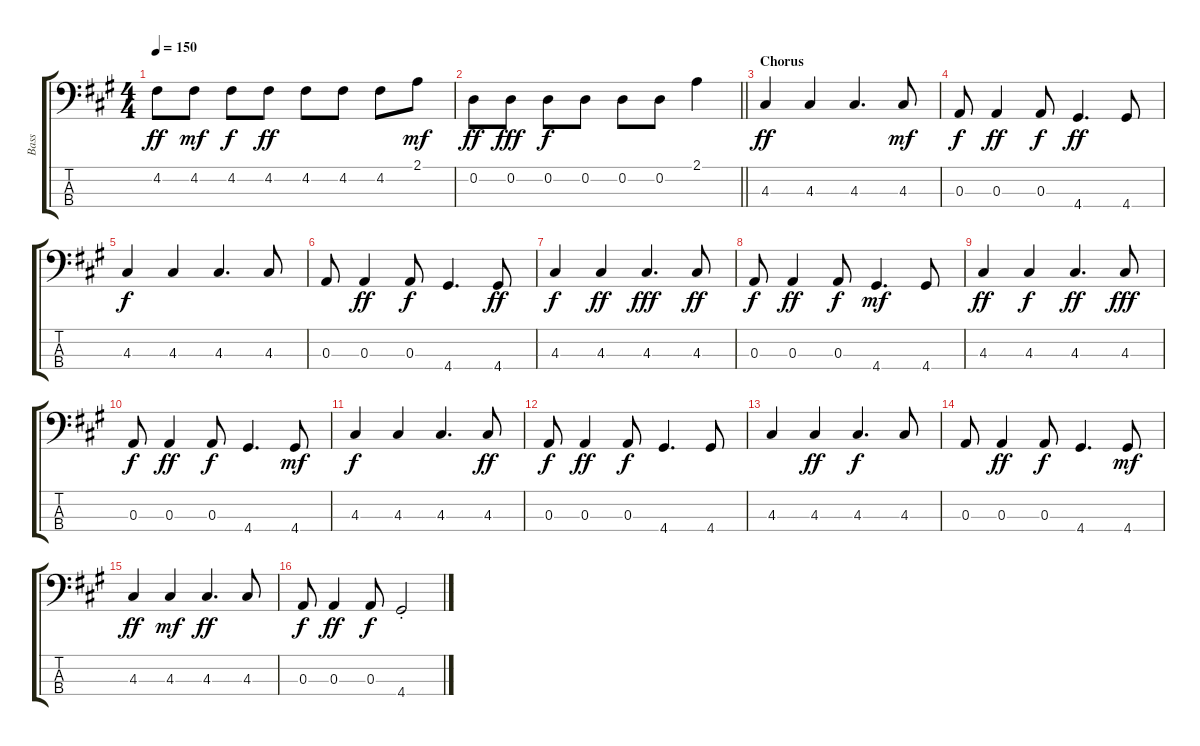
\track ("Bass" "Bass") {instrument electricbassfinger}
\staff {score tabs}
\tuning (G2 D2 A1 E1) {hide}
\ts (4 4)
\tempo 150
\clef f4
\ks a
4.2.8{dy ff} 4.2.8{dy mf} 4.2.8{dy f} 4.2.8{dy ff} 4.2.8 4.2.8 4.2.8 2.1.8{dy mf} |
\barLineRight lightlight
0.2.8{dy ff} 0.2.8{dy fff} 0.2.8{dy f} 0.2.8 0.2.8 0.2.8 2.1.4 |
\section ("" "Chorus")
4.3.4{dy ff} 4.3.4 4.3.4{d} 4.3.8{dy mf} |
0.3.8{dy f} 0.3.4{dy ff} 0.3.8{dy f} 4.4.4{d dy ff} 4.4.8 |
4.3.4{dy f} 4.3.4 4.3.4{d} 4.3.8 |
0.3.8 0.3.4{dy ff} 0.3.8{dy f} 4.4.4{d} 4.4.8{dy ff} |
4.3.4{dy f} 4.3.4{dy ff} 4.3.4{d dy fff} 4.3.8{dy ff} |
0.3.8{dy f} 0.3.4{dy ff} 0.3.8{dy f} 4.4.4{d dy mf} 4.4.8 |
4.3.4{dy ff} 4.3.4{dy f} 4.3.4{d dy ff} 4.3.8{dy fff} |
0.3.8{dy f} 0.3.4{dy ff} 0.3.8{dy f} 4.4.4{d} 4.4.8{dy mf} |
4.3.4{dy f} 4.3.4 4.3.4{d} 4.3.8{dy ff} |
0.3.8{dy f} 0.3.4{dy ff} 0.3.8{dy f} 4.4.4{d} 4.4.8 |
4.3.4 4.3.4{dy ff} 4.3.4{d dy f} 4.3.8 |
0.3.8 0.3.4{dy ff} 0.3.8{dy f} 4.4.4{d} 4.4.8{dy mf} |
4.3.4{dy ff} 4.3.4{dy mf} 4.3.4{d dy ff} 4.3.8 |
0.3.8{dy f} 0.3.4{dy ff} 0.3.8{dy f} 4.4{st}.2
